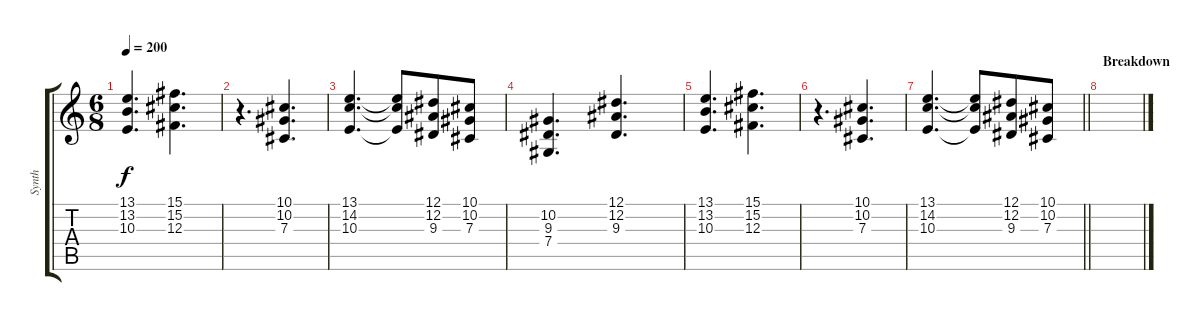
\track ("Synth" "Synth") {instrument choiraahs}
\staff {score tabs}
\tuning (Eb4 Bb3 Gb3 Db3 Ab2 Eb2) {hide}
\ts (6 8)
\tempo 200
\clef g2
\ks c
(13.1 13.2 10.3).4{d dy f} (15.1 15.2 12.3).4{d} |
r.4{d} (10.1 10.2 7.3).4{d} |
(13.1 14.2 10.3).4{d} (13.1{t} 14.2{t} 10.3{t}).8 (12.1 12.2 9.3).8 (10.1 10.2 7.3).8 |
(10.2 9.3 7.4).4{d} (12.1 12.2 9.3).4{d} |
(13.1 13.2 10.3).4{d} (15.1 15.2 12.3).4{d} |
r.4{d} (10.1 10.2 7.3).4{d} |
\barLineRight lightlight
(13.1 14.2 10.3).4{d} (13.1{t} 14.2{t} 10.3{t}).8 (12.1 12.2 9.3).8 (10.1 10.2 7.3).8 |
\section ("" "Breakdown")
